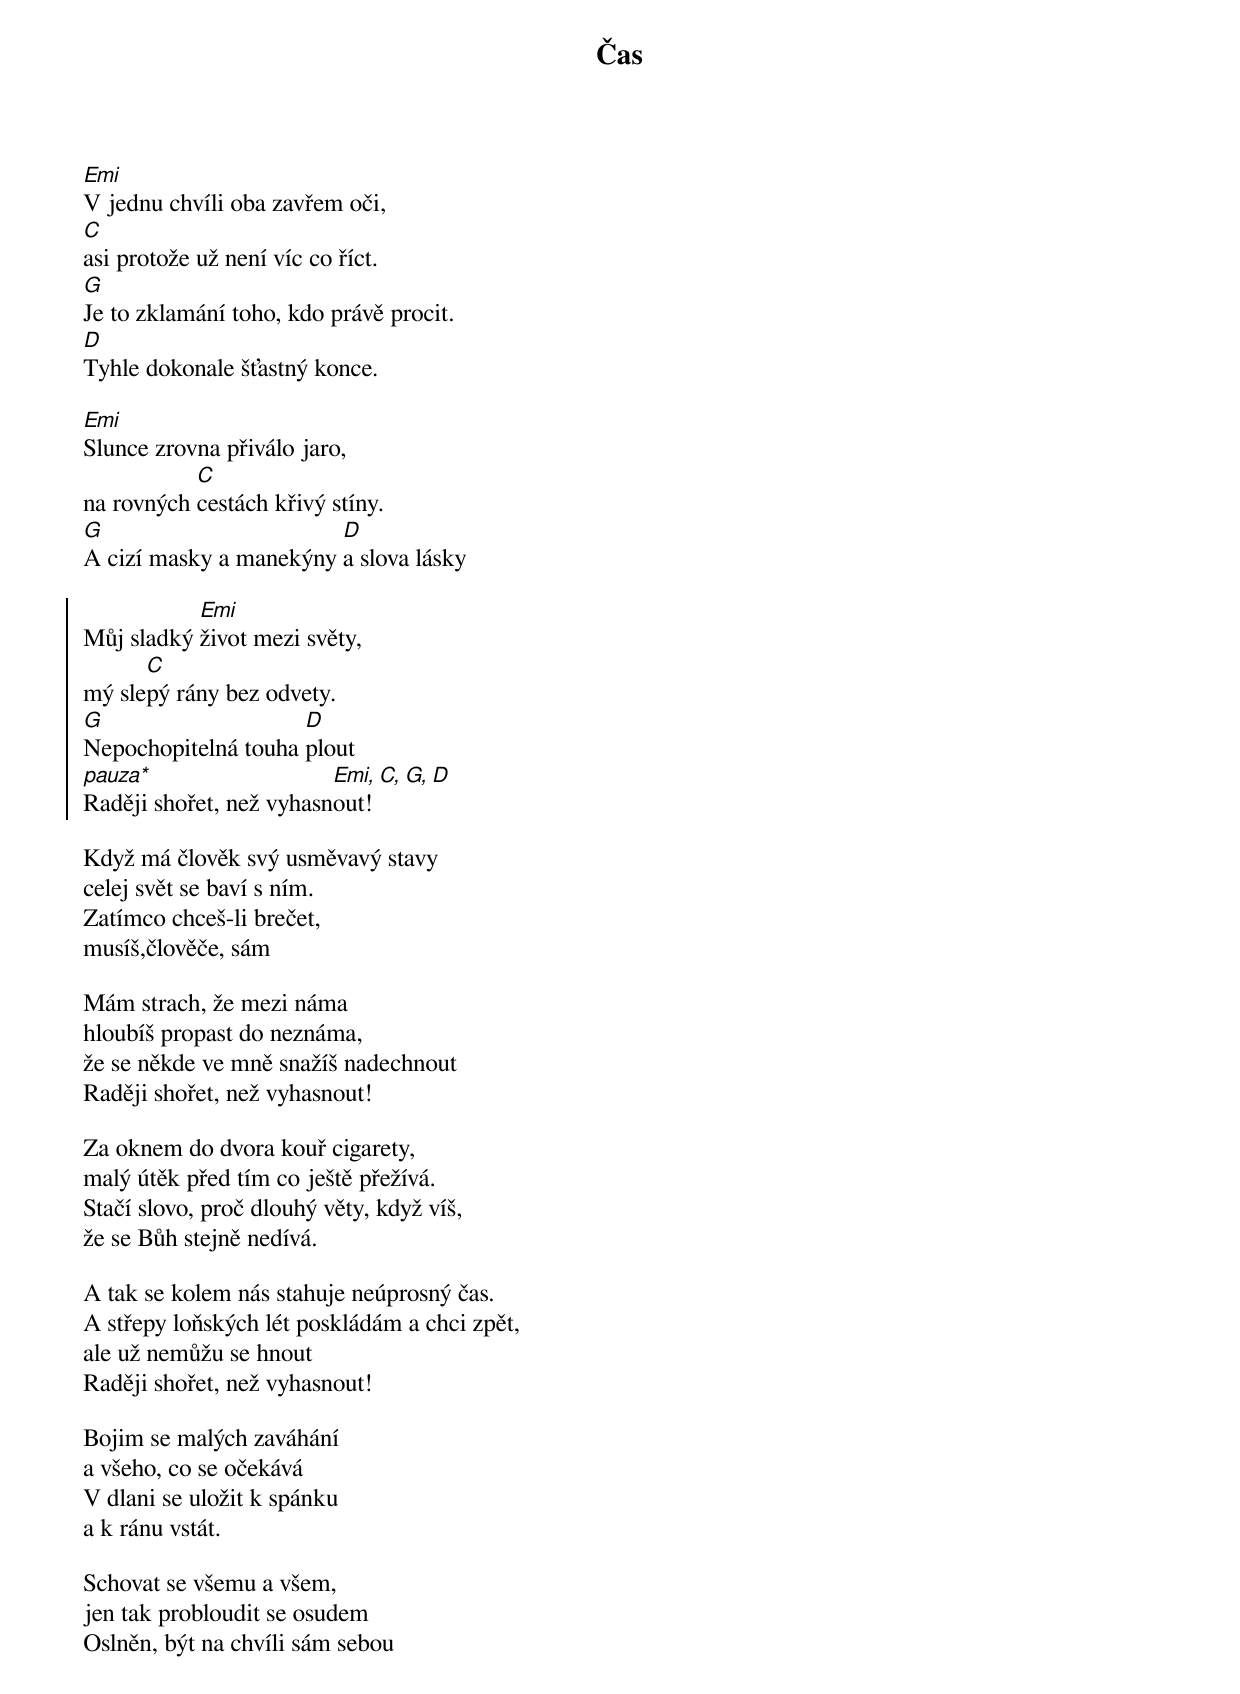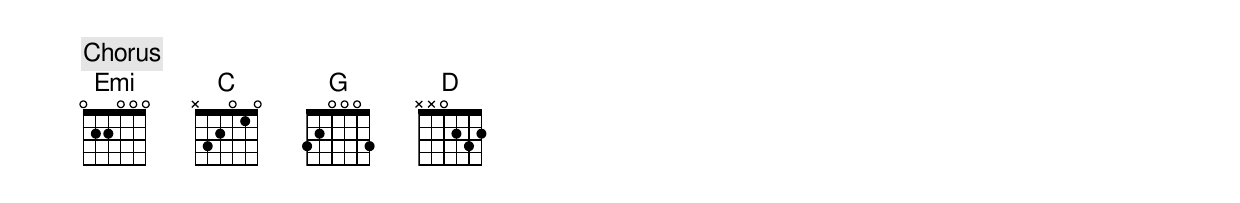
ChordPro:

{title: Čas}
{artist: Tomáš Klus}
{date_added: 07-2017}
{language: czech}
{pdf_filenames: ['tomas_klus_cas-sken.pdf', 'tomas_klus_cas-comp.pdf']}
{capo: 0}
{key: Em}
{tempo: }
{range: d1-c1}
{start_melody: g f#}
{start_of_verse}
[Emi]V jednu chvíli oba zavřem oči,
[C]asi protože už není víc co říct.
[G]Je to zklamání toho, kdo právě procit.
[D]Tyhle dokonale šťastný konce.
{end_of_verse}

{start_of_verse}
[Emi]Slunce zrovna přiválo jaro,
na rovných [C]cestách křivý stíny.
[G]A cizí masky a manekýny [D]a slova lásky
{end_of_verse}

{start_of_chorus}
Můj sladký [Emi]život mezi světy,
mý sle[C]pý rány bez odvety.
[G]Nepochopitelná touha [D]plout
[*pauza*]Raději shořet, než vyhasn[Emi,]out! [C,][G,][D]
{end_of_chorus}

{start_of_verse}
Když má člověk svý usměvavý stavy
celej svět se baví s ním.
Zatímco chceš-li brečet,
musíš,člověče, sám
{end_of_verse}

{start_of_verse}
Mám strach, že mezi náma
hloubíš propast do neznáma,
že se někde ve mně snažíš nadechnout
Raději shořet, než vyhasnout!
{end_of_verse}

{start_of_verse}
Za oknem do dvora kouř cigarety,
malý útěk před tím co ještě přežívá.
Stačí slovo, proč dlouhý věty, když víš,
že se Bůh stejně nedívá.
{end_of_verse}

{start_of_verse}
A tak se kolem nás stahuje neúprosný čas.
A střepy loňských lét poskládám a chci zpět,
ale už nemůžu se hnout
Raději shořet, než vyhasnout!
{end_of_verse}

{start_of_verse}
Bojim se malých zaváhání
a všeho, co se očekává
V dlani se uložit k spánku
a k ránu vstát.
{end_of_verse}

{start_of_verse}
Schovat se všemu a všem,
jen tak probloudit se osudem
Oslněn, být na chvíli sám sebou
{end_of_verse}

{chorus}
